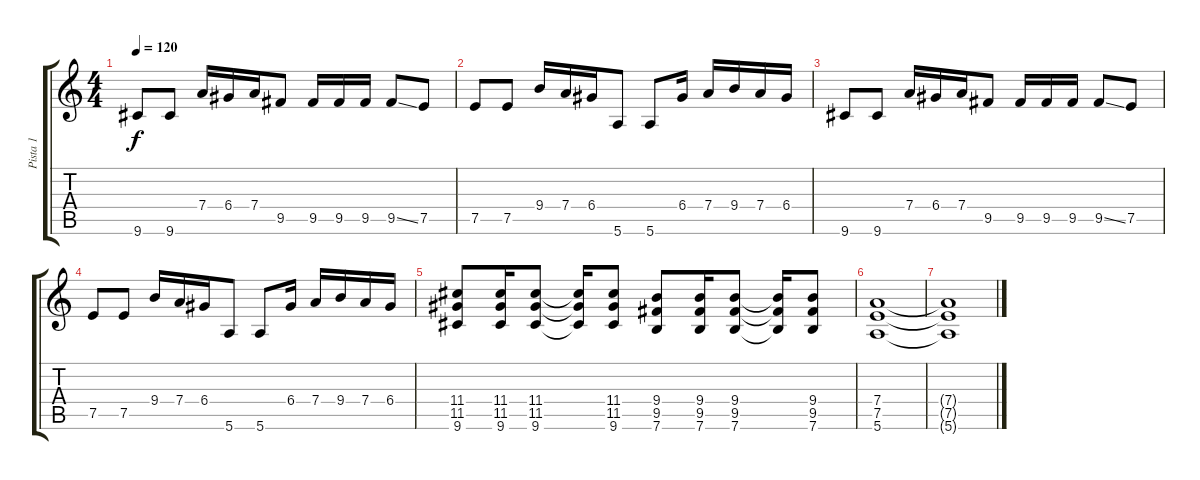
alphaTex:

\track ("Pista 1" "Pista 1") {instrument overdrivenguitar}
\staff {score tabs}
\tuning (E4 B3 G3 D3 A2 E2) {hide}
\ts (4 4)
\tempo 120
\clef g2
\ks c
9.6.8{dy f} 9.6.8 7.4.16 6.4.16 7.4.16 9.5.8 9.5.16 9.5.16 9.5.16 9.5{ss}.8 7.5.8 |
7.5.8 7.5.8 9.4.16 7.4.16 6.4.16 5.6.8 5.6.8 6.4.16 7.4.16 9.4.16 7.4.16 6.4.16 |
9.6.8 9.6.8 7.4.16 6.4.16 7.4.16 9.5.8 9.5.16 9.5.16 9.5.16 9.5{ss}.8 7.5.8 |
7.5.8 7.5.8 9.4.16 7.4.16 6.4.16 5.6.8 5.6.8 6.4.16 7.4.16 9.4.16 7.4.16 6.4.16 |
(11.4 11.5 9.6).8 (11.4 11.5 9.6).16 (11.4 11.5 9.6).8 (11.4{t} 11.5{t} 9.6{t}).16 (11.4 11.5 9.6).8 (9.4 9.5 7.6).8 (9.4 9.5 7.6).16 (9.4 9.5 7.6).8 (9.4{t} 9.5{t} 7.6{t}).16 (9.4 9.5 7.6).8 |
(7.4 7.5 5.6).1 |
(7.4{t} 7.5{t} 5.6{t}).1
